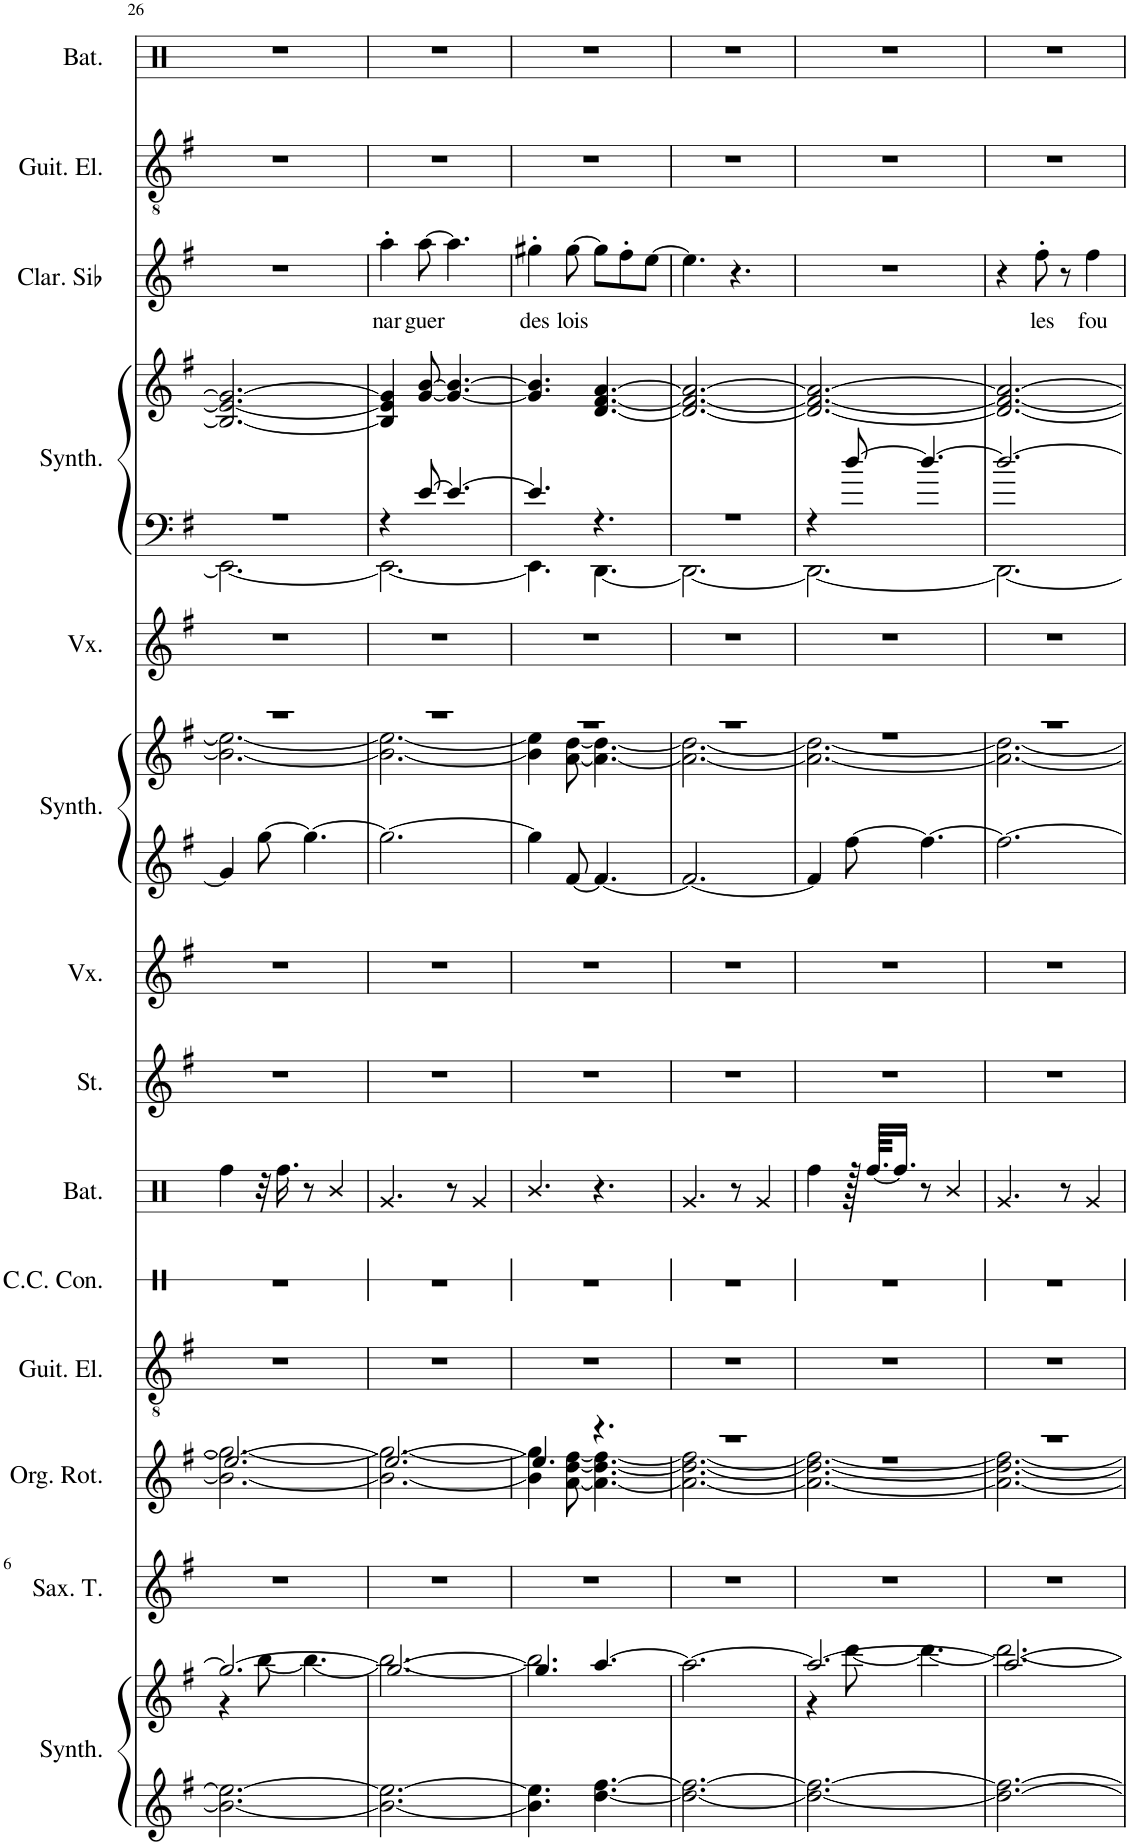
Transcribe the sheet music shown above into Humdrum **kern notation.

**kern	**kern	**kern	**kern	**kern	**kern	**kern	**kern	**kern	**kern	**kern	**kern	**kern	**kern	**kern	**text	**kern	**kern
*part14	*part14	*part13	*part12	*part11	*part10	*part9	*part8	*part7	*part6	*part6	*part5	*part4	*part4	*part3	*part3	*part2	*part1
*staff17	*staff16	*staff15	*staff14	*staff13	*staff12	*staff11	*staff10	*staff9	*staff8	*staff7	*staff6	*staff5	*staff4	*staff3	*staff3	*staff2	*staff1
*I"Synthétiseur Pad	*	*I"Saxophone Ténor	*I"Orgue rotatif	*I"Guitare électrique	*I"Caisse claire de concert	*I"Batterie	*I"Cordes	*I"Voix	*I"Synthétiseur Pad	*	*I"Voix	*I"Synthétiseur Pad	*	*I"Clarinette en Sib	*	*I"Guitare électrique	*I"Batterie
*I'Synth.	*	*I'Sax. T.	*I'Org. Rot.	*I'Guit. El.	*I'C.C. Con.	*I'Bat.	*	*I'Vx.	*I'Synth.	*	*I'Vx.	*I'Synth.	*	*I'Clar. Sib	*	*I'Guit. El.	*I'Bat.
!!LO:PB:g=z
*clefG2	*clefG2	*clefG2	*clefG2	*clefGv2	*clefX	*clefX	*clefG2	*clefG2	*clefG2	*clefG2	*clefG2	*clefF4	*clefG2	*clefG2	*	*clefGv2	*clefX
*	*	*Trd8c14	*	*	*	*	*	*	*	*	*	*	*	*Trd1c2	*	*	*
*k[f#]	*k[f#]	*k[f#]	*k[f#]	*k[f#]	*k[f#]	*k[]	*k[f#]	*k[f#]	*k[f#]	*k[f#]	*k[f#]	*k[f#]	*k[f#]	*k[f#]	*	*k[f#]	*k[]
*M6/8	*M6/8	*M6/8	*M6/8	*M6/8	*M6/8	*M6/8	*M6/8	*M6/8	*M6/8	*M6/8	*M6/8	*M6/8	*M6/8	*M6/8	*	*M6/8	*M6/8
=26	=26	=26	=26	=26	=26	=26	=26	=26	=26	=26	=26	=26	=26	=26	=26	=26	=26
*	*^	*	*^	*	*	*	*	*	*	*^	*	*^	*	*	*	*	*
2.b\_ 2.ee\_	2.gg/_	4r	2.r	2.ee/_	2.b\_ 2.gg\_	2.r	2.r	4Rff\	2.r	2.r	4g/]	2.r	2.b\_ 2.ee\_	2.r	2.r	2.EE\_	2.B/_ 2.e/_ 2.g/_	2.r	.	2.r	2.r
.	.	[8bb\	.	.	.	.	.	32r	.	.	[8gg\	.	.	.	.	.	.	.	.	.	.
.	.	.	.	.	.	.	.	16.Rff\	.	.	.	.	.	.	.	.	.	.	.	.	.
.	.	4.bb\_	.	.	.	.	.	8r	.	.	4.gg\_	.	.	.	.	.	.	.	.	.	.
.	.	.	.	.	.	.	.	4R/	.	.	.	.	.	.	.	.	.	.	.	.	.
=27	=27	=27	=27	=27	=27	=27	=27	=27	=27	=27	=27	=27	=27	=27	=27	=27	=27	=27	=27	=27	=27
!	!	!	!	!	!	!	!	!	!	!	!	!	!	!	!	!	!	!	!LO:LY:b	!	!
2.b\_ 2.ee\_	2.gg/_	2.bb\_	2.r	2.ee/_	2.b\_ 2.gg\_	2.r	2.r	4.Rg/	2.r	2.r	2.gg\_	2.r	2.b\_ 2.ee\_	2.r	4r	2.EE\_	4B/] 4e/] 4g/]	4aa'\	nar	2.r	2.r
!	!	!	!	!	!	!	!	!	!	!	!	!	!	!	!	!	!	!	!LO:LY:b	!	!
.	.	.	.	.	.	.	.	.	.	.	.	.	.	.	[8e/	.	[8g/ [8b/	[8aa\	guer	.	.
.	.	.	.	.	.	.	.	8r	.	.	.	.	.	.	4.e/_	.	4.g/_ 4.b/_	4.aa\]	.	.	.
.	.	.	.	.	.	.	.	4Rg/	.	.	.	.	.	.	.	.	.	.	.	.	.
=28	=28	=28	=28	=28	=28	=28	=28	=28	=28	=28	=28	=28	=28	=28	=28	=28	=28	=28	=28	=28	=28
!	!	!	!	!	!	!	!	!	!	!	!	!	!	!	!	!	!	!	!LO:LY:b	!	!
4.b\] 4.ee\]	4.gg/]	2.bb\]	2.r	4.ee/]	4b\] 4gg\]	2.r	2.r	4.R/	2.r	2.r	4gg\]	2.r	4b\] 4ee\]	2.r	4.e/]	4.EE\]	4.g/] 4.b/]	4gg#X'\	des	2.r	2.r
!	!	!	!	!	!	!	!	!	!	!	!	!	!	!	!	!	!	!	!LO:LY:b	!	!
.	.	.	.	.	[8a\ [8dd\ [8ff#\	.	.	.	.	.	[8f#/	.	[8a\ [8dd\	.	.	.	.	[8gg#\	lois	.	.
[4.dd\ [4.ff#\	[4.aa/	.	.	4.r	4.a\_ 4.dd\_ 4.ff#\_	.	.	4.r	.	.	4.f#/_	.	4.a\_ 4.dd\_	.	4.r	[4.DD\	[4.d/ [4.f#/ [4.a/	8gg#\L]	.	.	.
.	.	.	.	.	.	.	.	.	.	.	.	.	.	.	.	.	.	8ff#'\	.	.	.
.	.	.	.	.	.	.	.	.	.	.	.	.	.	.	.	.	.	[8ee\J	.	.	.
*	*v	*v	*	*	*	*	*	*	*	*	*	*	*	*	*	*	*	*	*	*	*
=29	=29	=29	=29	=29	=29	=29	=29	=29	=29	=29	=29	=29	=29	=29	=29	=29	=29	=29	=29	=29
2.dd\_ 2.ff#\_	2.aa\_	2.r	2.r	2.a\_ 2.dd\_ 2.ff#\_	2.r	2.r	4.Rg/	2.r	2.r	2.f#/_	2.r	2.a\_ 2.dd\_	2.r	2.r	2.DD\_	2.d/_ 2.f#/_ 2.a/_	4.ee\]	.	2.r	2.r
.	.	.	.	.	.	.	8r	.	.	.	.	.	.	.	.	.	4.r	.	.	.
.	.	.	.	.	.	.	4Rg/	.	.	.	.	.	.	.	.	.	.	.	.	.
=30	=30	=30	=30	=30	=30	=30	=30	=30	=30	=30	=30	=30	=30	=30	=30	=30	=30	=30	=30	=30
*	*^	*	*	*	*	*	*	*	*	*	*	*	*	*	*	*	*	*	*	*
2.dd\_ 2.ff#\_	2.aa/_	4r	2.r	2.r	2.a\_ 2.dd\_ 2.ff#\_	2.r	2.r	4Rff\	2.r	2.r	4f#/]	2.r	2.a\_ 2.dd\_	2.r	4r	2.DD\_	2.d/_ 2.f#/_ 2.a/_	2.r	.	2.r	2.r
.	.	[8ddd\	.	.	.	.	.	128r	.	.	[8ff#\	.	.	.	[8dd/	.	.	.	.	.	.
.	.	.	.	.	.	.	.	[64.Rff/KKLL	.	.	.	.	.	.	.	.	.	.	.	.	.
.	.	.	.	.	.	.	.	16.Rff/JJ]	.	.	.	.	.	.	.	.	.	.	.	.	.
.	.	4.ddd\_	.	.	.	.	.	8r	.	.	4.ff#\_	.	.	.	4.dd/_	.	.	.	.	.	.
.	.	.	.	.	.	.	.	4R/	.	.	.	.	.	.	.	.	.	.	.	.	.
=31	=31	=31	=31	=31	=31	=31	=31	=31	=31	=31	=31	=31	=31	=31	=31	=31	=31	=31	=31	=31	=31
2.dd\_ 2.ff#\_	2.aa/_	2.ddd\_	2.r	2.r	2.a\_ 2.dd\_ 2.ff#\_	2.r	2.r	4.Rg/	2.r	2.r	2.ff#\_	2.r	2.a\_ 2.dd\_	2.r	2.dd/_	2.DD\_	2.d/_ 2.f#/_ 2.a/_	4r	.	2.r	2.r
!	!	!	!	!	!	!	!	!	!	!	!	!	!	!	!	!	!	!	!LO:LY:b	!	!
.	.	.	.	.	.	.	.	.	.	.	.	.	.	.	.	.	.	8ff#'\	les	.	.
.	.	.	.	.	.	.	.	8r	.	.	.	.	.	.	.	.	.	8r	.	.	.
!	!	!	!	!	!	!	!	!	!	!	!	!	!	!	!	!	!	!	!LO:LY:b	!	!
.	.	.	.	.	.	.	.	4Rg/	.	.	.	.	.	.	.	.	.	4ff#\	fou	.	.
*	*v	*v	*	*v	*v	*	*	*	*	*	*	*v	*v	*	*v	*v	*	*	*	*	*
=	=	=	=	=	=	=	=	=	=	=	=	=	=	=	=	=	=
*-	*-	*-	*-	*-	*-	*-	*-	*-	*-	*-	*-	*-	*-	*-	*-	*-	*-
